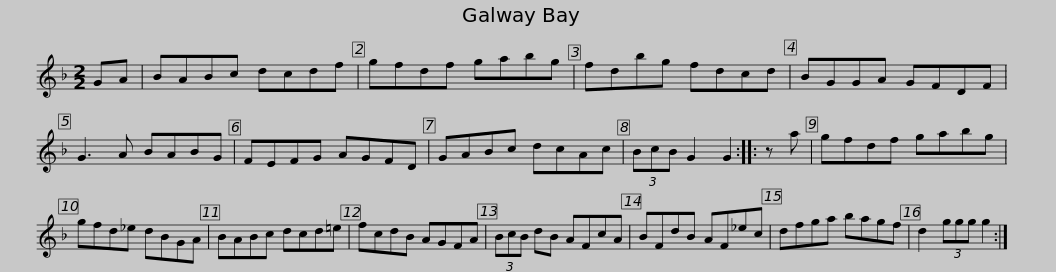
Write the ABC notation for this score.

X:1
L:1/8
M:2/2
I:linebreak $
K:F
V:1 treble
V:1
 GA | BABc dcdf | gfdf gabg | fdbg fdcd | BGGA GFDF | %5
 G3 A BABG |$ FEFG AGFD | GABc dcAc | (3BcB G2 G2 :: z a | %10
 gfdf gabg | gfd_e dBGA |$ BABc dcd=e | fcdB AGFA | (3BcB dB AFcA | %15
 BFdB AF_ec | dfga bagf |$ d2 (3ggg g2 :| %18
